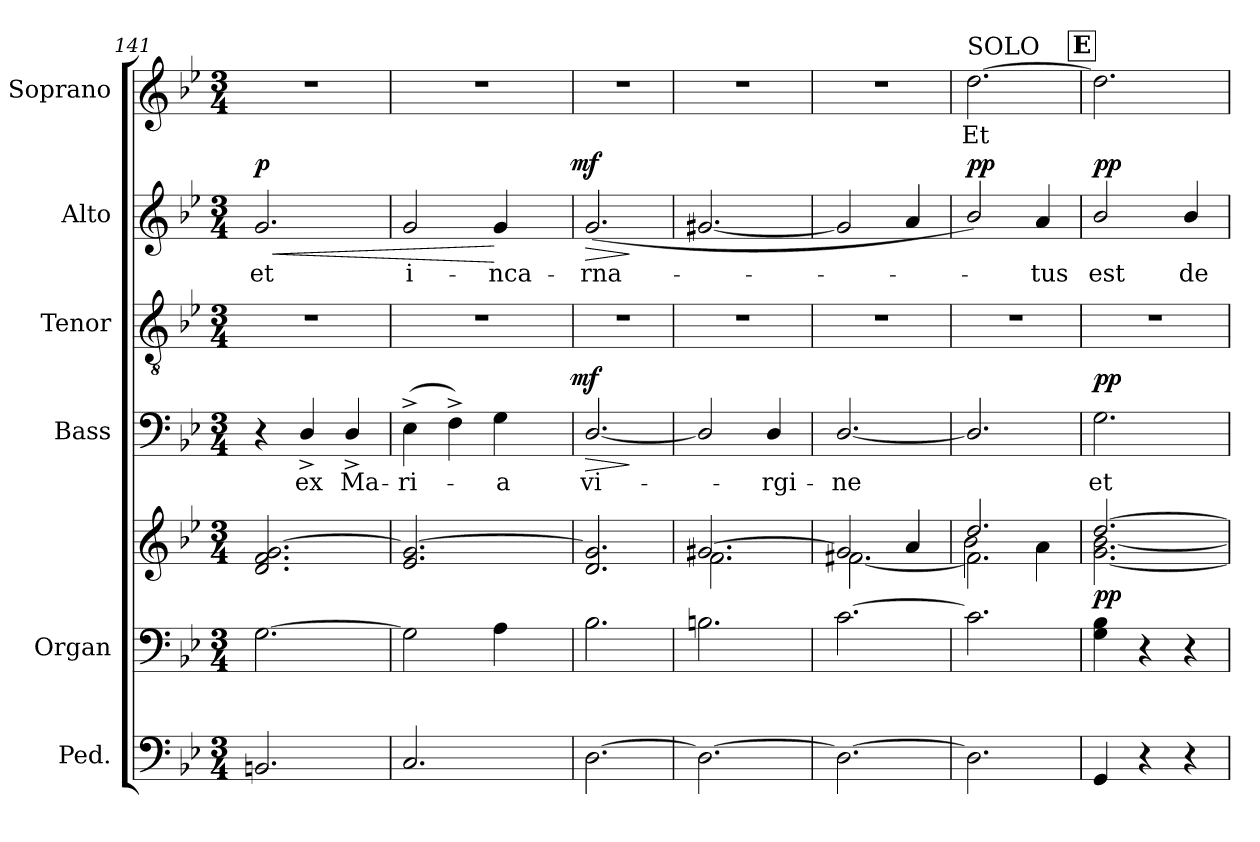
**kern	**kern	**kern	**dynam	**kern	**text	**dynam	**kern	**kern	**text	**dynam	**kern	**text
*part6	*part5	*part5	*part5	*part4	*part4	*part4	*part3	*part2	*part2	*part2	*part1	*part1
*staff7	*staff6	*staff5	*staff5/6	*staff4	*staff4	*staff4	*staff3	*staff2	*staff2	*staff2	*staff1	*staff1
*I"Ped.	*I"Organ	*	*	*I"Bass	*	*	*I"Tenor	*I"Alto	*	*	*I"Soprano	*
*	*I'Org.	*	*	*I'B.	*	*	*I'T.	*I'A.	*	*	*I'S.	*
*clefF4	*clefF4	*clefG2	*	*clefF4	*	*	*clefGv2	*clefG2	*	*	*clefG2	*
*	*	*	*	*	*	*	*ITrd7c12	*	*	*	*	*
*k[b-e-]	*k[b-e-]	*k[b-e-]	*	*k[b-e-]	*	*	*k[b-e-]	*k[b-e-]	*	*	*k[b-e-]	*
*B-:	*B-:	*B-:	*	*B-:	*	*	*B-:	*B-:	*	*	*B-:	*
*M3/4	*M3/4	*M3/4	*	*M3/4	*	*	*M3/4	*M3/4	*	*	*M3/4	*
=141	=141	=141	=141	=141	=141	=141	=141	=141	=141	=141	=141	=141
!	!	!	!	!	!	!	!LO:N:vis=1	!	!	!	!	!
!	!	!	!	!	!	!	!	!	!LO:LY:b:color=#000000	!LO:HP:b	!LO:N:vis=1	!
2.BBni/	[2.Gi\	2.di/ 2.fi [2.gi	.	4r	.	.	2.r	2.gi/	et	< p	2.r	.
!	!	!	!	!	!LO:LY:b:color=#000000	!	!	!	!	!	!	!
.	.	.	.	4D^i/	ex	.	.	.	.	.	.	.
!	!	!	!	!	!LO:LY:b:color=#000000	!	!	!	!	!	!	!
.	.	.	.	4D^i/	Ma-	.	.	.	.	.	.	.
=142	=142	=142	=142	=142	=142	=142	=142	=142	=142	=142	=142	=142
!	!	!	!	!	!LO:LY:b:color=#000000	!	!LO:N:vis=1	!	!	!	!	!
!	!	!	!	!	!	!	!	!	!LO:LY:b:color=#000000	!	!LO:N:vis=1	!
*	*	*	*	*^	*	*	*	*^	*	*	*	*
2.Ci/	2Gi\]	2.e-i/ 2.gi_	.	(4E-^i\	2ryy	-ri-	.	2.r	2gi/	2ryy	i-	.	2.r	.
.	.	.	.	4F^i\)	.	.	.	.	.	.	.	.	.	.
!	!	!	!	!	!	!LO:LY:b:color=#000000	!	!	!	!	!	!	!	!
!	!	!	!	!	!	!	!	!	!	!	!LO:LY:b:color=#000000	!	!	!
.	4Ai\	.	.	4Gi\	8ryy	-a	.	.	4gi/	8ryy	-nca-	[	.	.
.	.	.	.	.	16ryy	.	.	.	.	16ryy	.	.	.	.
.	.	.	.	.	32ryy	.	.	.	.	32ryy	.	.	.	.
.	.	.	.	.	64ryy	.	.	.	.	64ryy	.	.	.	.
.	.	.	.	.	128...ryy	.	.	.	.	128...ryy	.	.	.	.
.	.	.	.	.	1024ryy	.	mf	.	.	1024ryy	.	mf	.	.
*	*	*	*	*v	*v	*	*	*	*v	*v	*	*	*	*
=143	=143	=143	=143	=143	=143	=143	=143	=143	=143	=143	=143	=143
*	*	*	*	*^	*	*	*	*^	*	*	*	*
!	!	!	!	!	!	!LO:LY:b:color=#000000	!LO:HP:b	!LO:N:vis=1	!	!	!	!	!	!
*	*	*	*	*v	*v	*	*	*	*v	*v	*	*	*	*
*	*	*	*	*^	*	*	*	*^	*	*	*	*
!	!	!	!	!	!	!	!	!	!	!	!LO:LY:b:color=#000000	!LO:HP:b	!LO:N:vis=1	!
*	*	*	*	*v	*v	*	*	*	*v	*v	*	*	*	*
[2.Di\	2.B-i\	2.di/ 2.gi]	.	[2.Di/	vi-	>	2.r	(2.gi/	-rna-	>	2.r	.
.	.	.	.	.	.	]	.	.	.	]	.	.
=144	=144	=144	=144	=144	=144	=144	=144	=144	=144	=144	=144	=144
*	*	*^	*	*	*	*	*	*	*	*	*	*
!	!	!	!	!	!	!	!	!LO:N:vis=1	!	!	!	!LO:N:vis=1	!
2.Di\_	2.Bni\	[2.g#Xi/	2.fi\	.	2Di/]	.	.	2.r	[2.g#Xi/	.	.	2.r	.
!	!	!	!	!	!	!LO:LY:b:color=#000000	!	!	!	!	!	!	!
.	.	.	.	.	4Di/	-rgi-	.	.	.	.	.	.	.
=145	=145	=145	=145	=145	=145	=145	=145	=145	=145	=145	=145	=145	=145
!	!	!	!	!	!	!LO:LY:b:color=#000000	!	!LO:N:vis=1	!	!	!	!LO:N:vis=1	!
2.Di\_	[2.ci\	2g#i/]	[2.f#Xi\	.	[2.Di/	-ne	.	2.r	2g#i/]	.	.	2.r	.
.	.	4ai/	.	.	.	.	.	.	4ai/	.	.	.	.
!!LO:PB:g=z
=146	=146	=146	=146	=146	=146	=146	=146	=146	=146	=146	=146	=146	=146
*	*	*	*^	*	*	*	*	*	*	*	*	*	*
!	!	!	!	!	!	!	!	!	!LO:N:vis=1	!	!	!	!	!
!	!	!	!	!	!	!	!	!	!	!	!	!	!LO:TX:a:t=SOLO	!
!	!	!	!	!	!	!	!	!	!	!	!	!	!	!LO:LY:b:color=#000000
2.Di\]	2.ci\]	2.ddi/	2.f#i\]	2b-i\	.	2.Di/]	.	.	2.r	2b-i/)	.	pp	[2.ddi\	Et
!	!	!	!	!	!	!	!	!	!	!	!LO:LY:b:color=#000000	!	!	!
.	.	.	.	4ai\	.	.	.	.	.	4ai/	-tus	.	.	.
*	*	*	*v	*v	*	*	*	*	*	*	*	*	*	*
!!LO:REH:place=s1:B:color=#000000:enc=box:fs=17.1408:t=E
=147	=147	=147	=147	=147	=147	=147	=147	=147	=147	=147	=147	=147	=147
*	*	*	*^	*	*	*	*	*	*	*	*	*	*
!	!	!	!	!	!	!	!LO:LY:b:color=#000000	!	!LO:N:vis=1	!	!	!	!	!
*	*	*	*v	*v	*	*	*	*	*	*	*	*	*	*
*	*	*	*^	*	*	*	*	*	*	*	*	*	*
!	!	!	!	!	!	!	!	!	!	!	!LO:LY:b:color=#000000	!	!	!
*	*	*	*v	*v	*	*	*	*	*	*	*	*	*	*
4GGi/	4Gi\ 4B-i	[2.ddi/	[2.gi\ [2.b-i	pp	2.Gi\	et	pp	2.r	2b-i/	est	pp	2.ddi\]	.
4r	4r	.	.	.	.	.	.	.	.	.	.	.	.
!	!	!	!	!	!	!	!	!	!	!LO:LY:b:color=#000000	!	!	!
4r	4r	.	.	.	.	.	.	.	4b-i/	de	.	.	.
*	*	*v	*v	*	*	*	*	*	*	*	*	*	*
=	=	=	=	=	=	=	=	=	=	=	=	=
*-	*-	*-	*-	*-	*-	*-	*-	*-	*-	*-	*-	*-
